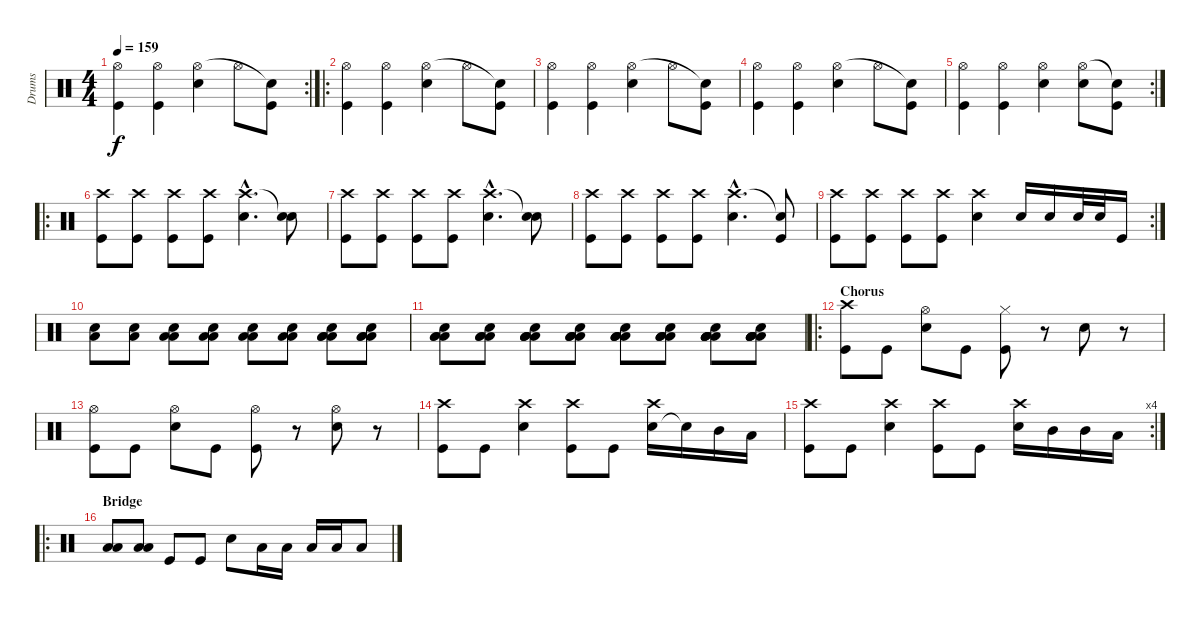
\track ("Drums" "Drums") {instrument percussion}
\staff {score}
\articulation defaults
\rc 2
\ts (4 4)
\tempo 159
\clef neutral
\ks c
("Kick (hit)" "Hi-Hat (open)").4{dy f} ("Kick (hit)" "Hi-Hat (open)").4 ("Snare (hit) 2" "Hi-Hat (open)").4 "Hi-Hat (open)".8 ("Kick (hit)" "Snare (hit)"{t}).8 |
\ro
("Kick (hit)" "Hi-Hat (open)").4 ("Kick (hit)" "Hi-Hat (open)").4 ("Snare (hit) 2" "Hi-Hat (open)").4 "Hi-Hat (open)".8 ("Kick (hit)" "Snare (hit)"{t}).8 |
("Kick (hit)" "Hi-Hat (open)").4 ("Kick (hit)" "Hi-Hat (open)").4 ("Snare (hit) 2" "Hi-Hat (open)").4 "Hi-Hat (open)".8 ("Kick (hit)" "Snare (hit)"{t}).8 |
("Kick (hit)" "Hi-Hat (open)").4 ("Kick (hit)" "Hi-Hat (open)").4 ("Snare (hit) 2" "Hi-Hat (open)").4 "Hi-Hat (open)".8 ("Kick (hit)" "Snare (hit)"{t}).8 |
\rc 2
("Kick (hit)" "Hi-Hat (open)").4 ("Kick (hit)" "Hi-Hat (open)").4 ("Snare (hit) 2" "Hi-Hat (open)").4 ("Snare (hit) 2" "Hi-Hat (open)").8 ("Kick (hit)" "Snare (hit)"{t}).8 |
\ro
("Kick (hit)" "Crash high (hit)").8 ("Kick (hit)" "Crash high (hit)").8 ("Kick (hit)" "Crash high (hit)").8 ("Kick (hit)" "Crash high (hit)").8 ("Snare (hit) 2"{hac} "Crash high (hit)"{hac}).4{d} ("Snare (hit) 2" "Snare (hit)"{t}).8 |
("Kick (hit)" "Crash high (hit)").8 ("Kick (hit)" "Crash high (hit)").8 ("Kick (hit)" "Crash high (hit)").8 ("Kick (hit)" "Crash high (hit)").8 ("Snare (hit) 2"{hac} "Crash high (hit)"{hac}).4{d} ("Snare (hit) 2" "Snare (hit)"{t}).8 |
("Kick (hit)" "Crash high (hit)").8 ("Kick (hit)" "Crash high (hit)").8 ("Kick (hit)" "Crash high (hit)").8 ("Kick (hit)" "Crash high (hit)").8 ("Snare (hit) 2"{hac} "Crash high (hit)"{hac}).4{d} ("Kick (hit)" "Snare (hit)"{t}).8 |
\rc 2
("Kick (hit)" "Crash high (hit)").8 ("Kick (hit)" "Crash high (hit)").8 ("Kick (hit)" "Crash high (hit)").8 ("Kick (hit)" "Crash high (hit)").8 ("Snare (hit) 2" "Crash high (hit)").4 "Snare (hit) 2".16 "Snare (hit) 2".16 "Snare (hit) 2".32 "Snare (hit) 2".32 "Kick (hit)".16 |
("Low Tom (hit)" "Snare (hit) 2").8 ("Low Tom (hit)" "Snare (hit) 2").8 ("Low Tom (hit)" "Snare (hit) 2" "Low Tom (hit)").8 ("Low Tom (hit)" "Snare (hit) 2" "Low Tom (hit)").8 ("Low Tom (hit)" "Snare (hit) 2" "Low Tom (hit)").8 ("Low Tom (hit)" "Snare (hit) 2" "Low Tom (hit)").8 ("Low Tom (hit)" "Snare (hit) 2" "Low Tom (hit)" "Low Tom (hit)").8 ("Low Tom (hit)" "Snare (hit) 2" "Low Tom (hit)" "Low Tom (hit)").8 |
("Low Tom (hit)" "Snare (hit) 2" "Low Tom (hit)" "Low Tom (hit)").8 ("Low Tom (hit)" "Snare (hit) 2" "Low Tom (hit)" "Low Tom (hit)").8 ("Low Tom (hit)" "Snare (hit) 2" "Low Tom (hit)" "Low Tom (hit)" "Low Tom (hit)").8 ("Low Tom (hit)" "Snare (hit) 2" "Low Tom (hit)" "Low Tom (hit)" "Low Tom (hit)").8 ("Low Tom (hit)" "Snare (hit) 2" "Low Tom (hit)" "Low Tom (hit)" "Low Tom (hit)").8 ("Low Tom (hit)" "Snare (hit) 2" "Low Tom (hit)" "Low Tom (hit)" "Low Tom (hit)").8 ("Low Tom (hit)" "Snare (hit) 2" "Low Tom (hit)" "Low Tom (hit)" "Low Tom (hit)" "Low Tom (hit)").8 ("Low Tom (hit)" "Snare (hit) 2" "Low Tom (hit)" "Low Tom (hit)" "Low Tom (hit)" "Low Tom (hit)").8 |
\ro
\section ("" "Chorus")
("Kick (hit)" "Crash high (hit)").8 "Kick (hit)".8 ("Snare (hit) 2" "Hi-Hat (open)").8 "Kick (hit)".8 ("Kick (hit)" "Hi-Hat (closed)").8 r.8 "Snare (hit) 2".8 r.8 |
("Kick (hit)" "Hi-Hat (open)").8 "Kick (hit)".8 ("Snare (hit) 2" "Hi-Hat (open)").8 "Kick (hit)".8 ("Kick (hit)" "Hi-Hat (open)").8 r.8 ("Snare (hit) 2" "Hi-Hat (open)").8 r.8 |
("Kick (hit)" "Crash high (hit)").8 "Kick (hit)".8 ("Snare (hit) 2" "Crash high (hit)").4 ("Kick (hit)" "Crash high (hit)").8 "Kick (hit)".8 ("Snare (hit) 2" "Crash high (hit)").16 "Snare (hit)"{t}.16 "Mid Tom (hit)".16 "Low Tom (hit)".16 |
\rc 4
("Kick (hit)" "Crash high (hit)").8 "Kick (hit)".8 ("Snare (hit) 2" "Crash high (hit)").4 ("Kick (hit)" "Crash high (hit)").8 "Kick (hit)".8 ("Snare (hit) 2" "Crash high (hit)").16 "Mid Tom (hit)".16 "Mid Tom (hit)".16 "Low Tom (hit)".16 |
\ro
\section ("" "Bridge")
("Low Floor Tom (hit)" "Low Tom (hit)").8 ("Low Floor Tom (hit)" "Low Tom (hit)").8 "Kick (hit)".8 "Kick (hit)".8 "Snare (hit) 2".8 "Low Tom (hit)".16 "Low Tom (hit)".16 "Low Floor Tom (hit)".16 "Low Floor Tom (hit)".16 "Low Floor Tom (hit)".8
